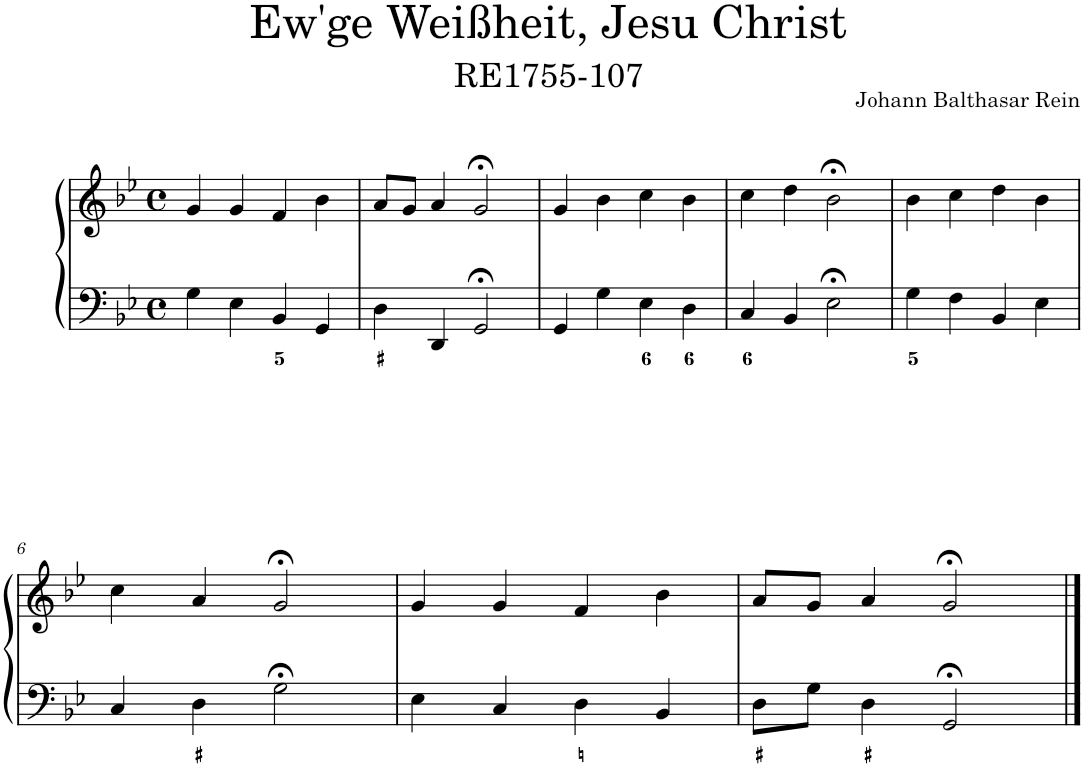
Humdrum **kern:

**kern	**kern
*part1	*part1
*staff2	*staff1
*I"Piano	*
*I'Pno.	*
*clefF4	*clefG2
*k[b-e-]	*k[b-e-]
*M4/4	*M4/4
*met(c)	*met(c)
=1	=1
4G\	4g/
4E-\	4g/
4BB-/	4f/
4GG/	4b-\
=2	=2
4D\	8a/L
.	8g/J
4DD/	4a/
2GG;</	2g;</
=3	=3
4GG/	4g/
4G\	4b-\
4E-\	4cc\
4D\	4b-\
=4	=4
4C/	4cc\
4BB-/	4dd\
2E-;<\	2b-;<\
=5	=5
4G\	4b-\
4F\	4cc\
4BB-/	4dd\
4E-\	4b-\
!!LO:LB:g=z
=6	=6
4C/	4cc\
4D\	4a/
2G;<\	2g;</
=7	=7
4E-\	4g/
4C/	4g/
4D\	4f/
4BB-/	4b-\
=8	=8
8D\L	8a/L
8G\J	8g/J
4D\	4a/
2GG;</	2g;</
==	==
*-	*-
